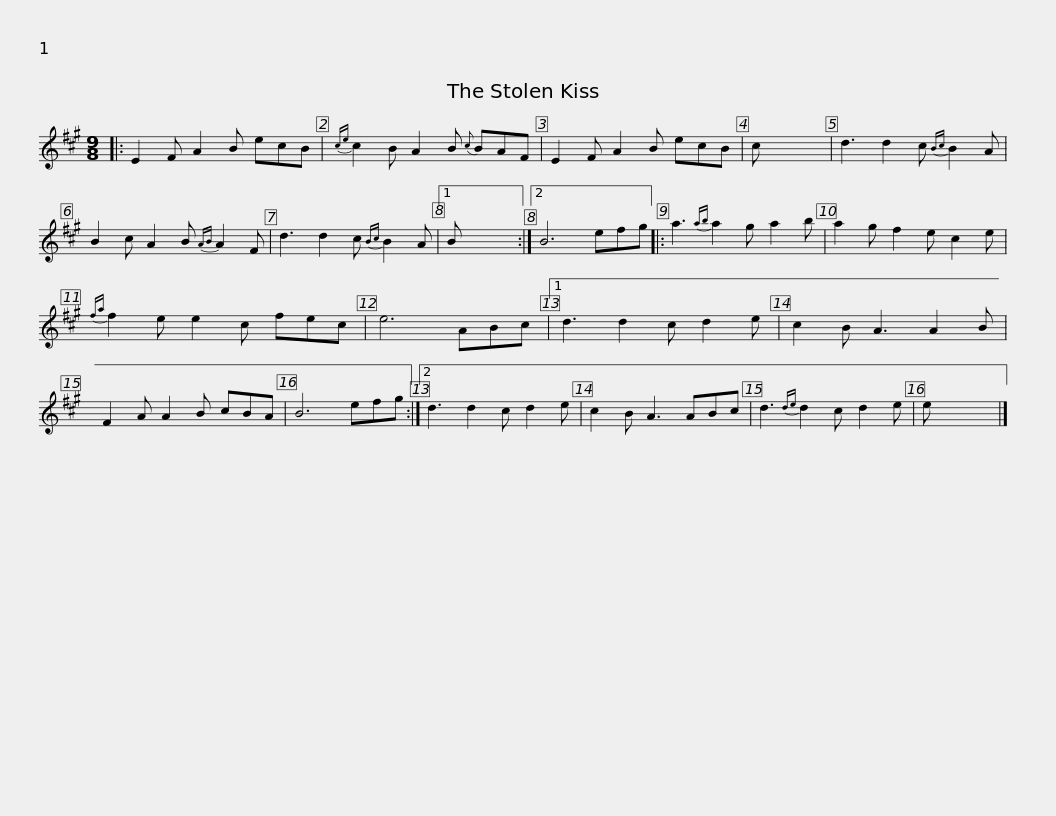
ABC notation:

X:1
L:1/8
M:9/8
I:linebreak $
K:A
V:1 treble
V:1
|: E2 F A2 B ecB |{ce} c2 B A2 B{c} BAF | E2 F A2 B ecB | c x8 | d3 d2 c{Bc} B2 A |$ %5
 B2 c A2 B{AB} A2 F | d3 d2 c{Bc} B2 A |1 B x8 :|2 B6 efg |: a3{ab} a2 g a2 b | %10
 a2 g f2 e c2 e |${fa} f2 e e2 c fec | e6 ABc |1 d3 d2 c d2 e | c2 B A3 A2 B | %15
 F2 A A2 B cBA | B6 efg :|2 d3 d2 c d2 e |$ c2 B A3 ABc | d3{de} d2 c d2 e | %20
 e x8 |] %21
